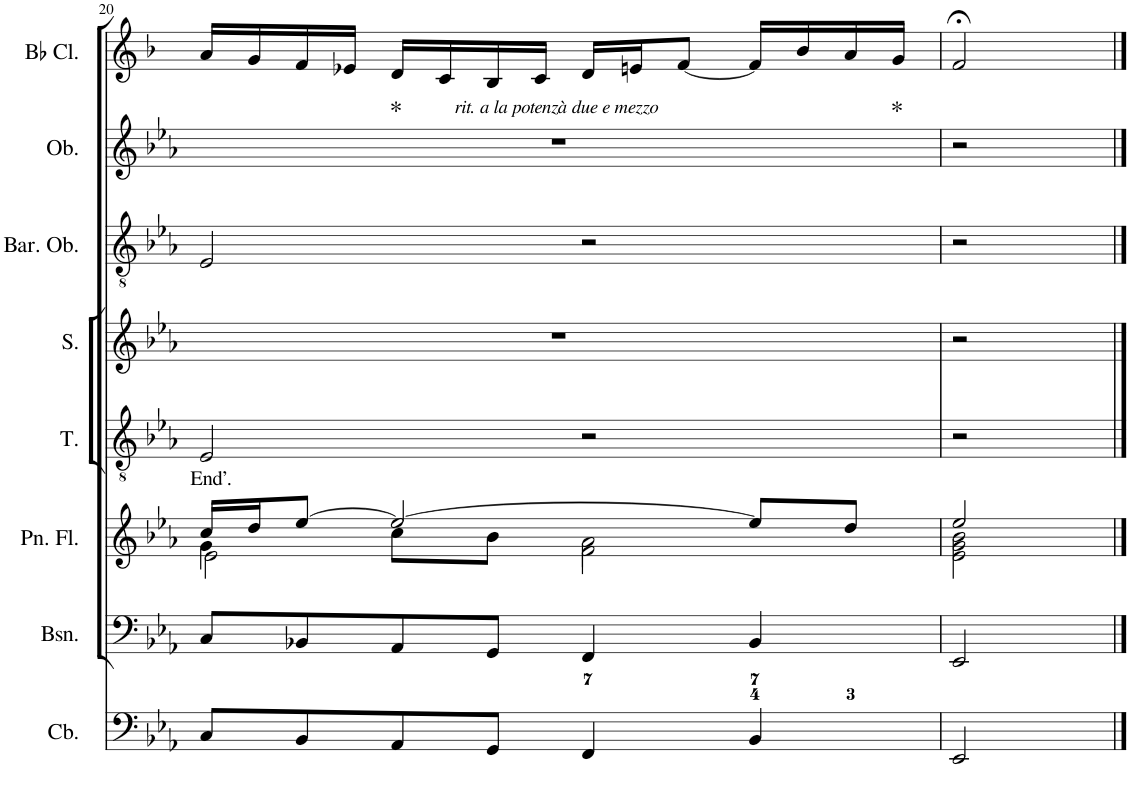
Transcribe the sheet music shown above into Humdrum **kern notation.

**kern	**kern	**kern	**kern	**text	**kern	**kern	**kern	**kern
*part8	*part7	*part6	*part5	*part5	*part4	*part3	*part2	*part1
*staff8	*staff7	*staff6	*staff5	*staff5	*staff4	*staff3	*staff2	*staff1
*I"Contrabass	*I"Bassoon	*I"Pan Flute	*I"Tenor	*	*I"Soprano	*I"Baritone Oboe	*I"Oboe	*I"Bb Clarinet
*I'Cb.	*I'Bsn.	*I'Pn. Fl.	*I'T.	*	*I'S.	*I'Bar. Ob.	*I'Ob.	*I'Bb Cl.
!!LO:PB:g=z
*clefF4	*clefF4	*clefG2	*clefGv2	*	*clefG2	*clefGv2	*clefG2	*clefG2
*Trd7c12	*	*	*	*	*	*	*	*Trd1c2
*k[b-e-a-]	*k[b-e-a-]	*k[b-e-a-]	*k[b-e-a-]	*	*k[b-e-a-]	*k[b-e-a-]	*k[b-e-a-]	*k[b-]
*M4/4	*M4/4	*M4/4	*M4/4	*	*M4/4	*M4/4	*M4/4	*M4/4
*met(c)	*met(c)	*met(c)	*met(c)	*	*met(c)	*met(c)	*met(c)	*met(c)
=20	=20	=20	=20	=20	=20	=20	=20	=20
*	*	*^	*	*	*	*	*	*
*	*	*	*^	*	*	*	*	*	*
!	!	!	!	!	!	!LO:LY:b	!	!	!	!
8C/L	8C/L	16cc/LL	2e-\	4g\	2E-/	End’.	1r	2E-/	1r	16a/LL
.	.	16dd/J	.	.	.	.	.	.	.	16g/
8BB-/	8BB-X/	[8ee-/J	.	.	.	.	.	.	.	16f/
.	.	.	.	.	.	.	.	.	.	16e-X/JJ
!	!	!	!	!	!	!	!	!	!	!LO:TX:b:t=*
8AA-/	8AA-/	2ee-/_	.	8cc\L	.	.	.	.	.	16d/LL
!	!	!	!	!	!	!	!	!	!	!LO:TX:b:i:t=rit. a la potenzà due e mezzo
.	.	.	.	.	.	.	.	.	.	16c/
8GG/J	8GG/J	.	.	8b-\J	.	.	.	.	.	16B-/
.	.	.	.	.	.	.	.	.	.	16c/JJ
4FF/	4FF/	.	2f\	2a-\	2r	.	.	2r	.	16d/LL
.	.	.	.	.	.	.	.	.	.	16en/J
.	.	.	.	.	.	.	.	.	.	[8f/J
4BB-/	4BB-/	8ee-/L]	.	.	.	.	.	.	.	16f/LL]
.	.	.	.	.	.	.	.	.	.	16b-/
.	.	8dd/J	.	.	.	.	.	.	.	16a/
!	!	!	!	!	!	!	!	!	!	!LO:TX:b:t=*
.	.	.	.	.	.	.	.	.	.	16g/JJ
*	*	*	*v	*v	*	*	*	*	*	*
=21	=21	=21	=21	=21	=21	=21	=21	=21	=21
2EE-/	2EE-/	2ee-/	2e-\ 2g\ 2b-\	2r	.	2r	2r	2r	2f;</
*	*	*v	*v	*	*	*	*	*	*
==	==	==	==	==	==	==	==	==
*-	*-	*-	*-	*-	*-	*-	*-	*-
